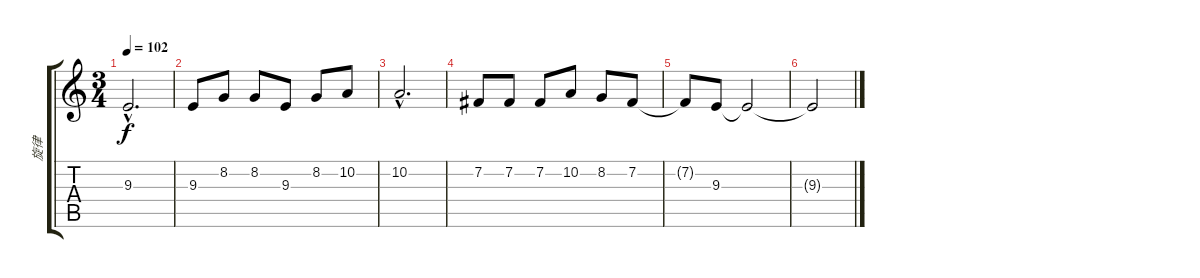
\track ("旋律" "旋律") {instrument flute}
\staff {score tabs}
\tuning (E4 B3 G3 D3 A2 E2) {hide}
\ts (3 4)
\tempo 102
\clef g2
\ks c
9.3{hac}.2{d dy f} |
9.3.8 8.2.8 8.2.8 9.3.8 8.2.8 10.2.8 |
10.2{hac}.2{d} |
7.2.8 7.2.8 7.2.8 10.2.8 8.2.8 7.2.8 |
7.2{t}.8 9.3.8 9.3{t}.2 |
9.3{t}.2
